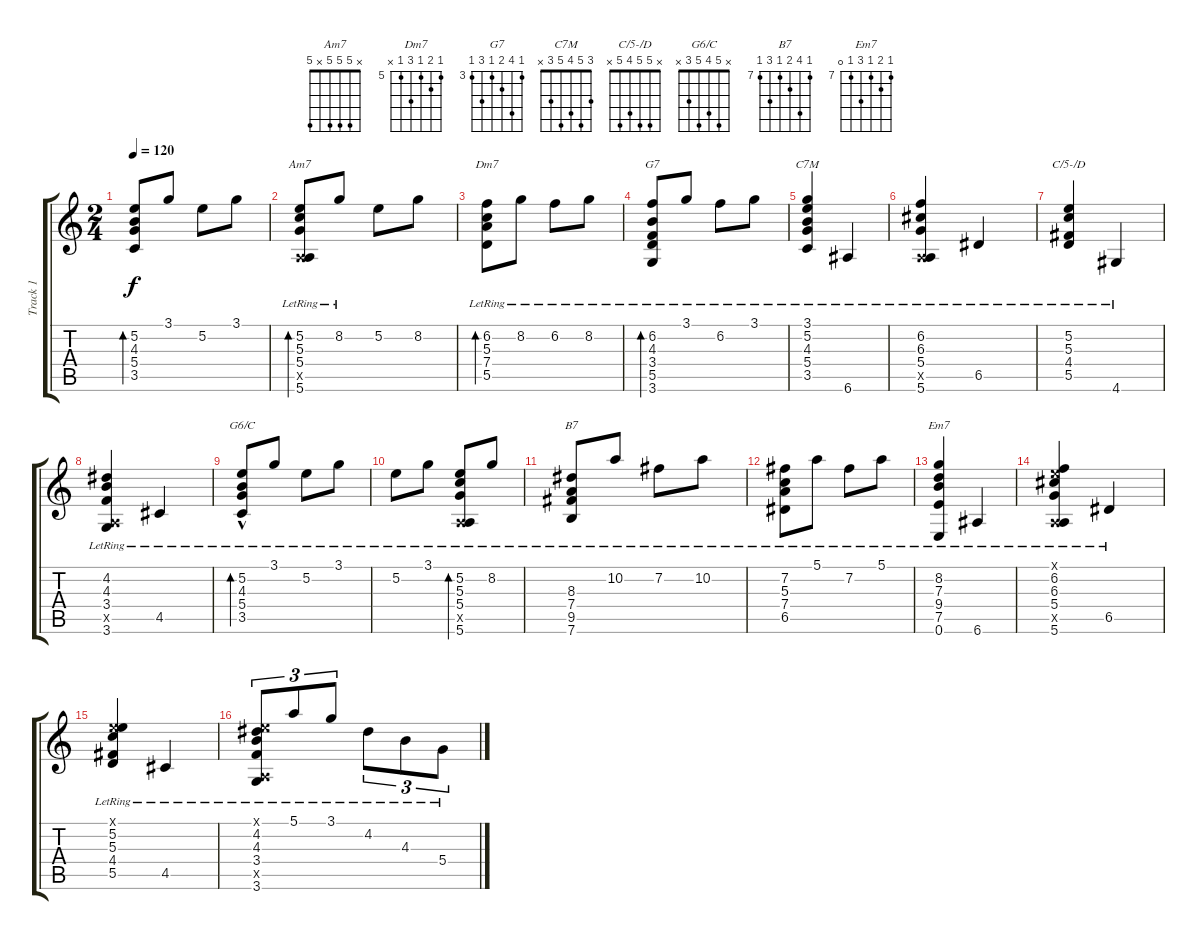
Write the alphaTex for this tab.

\track ("Track 1" "Track 1") {instrument electricguitarjazz}
\staff {score tabs}
\tuning (E4 B3 G3 D3 A2 E2) {hide}
\chord ("Am7" x 5 5 5 x 5)
\chord ("Dm7" 5 6 5 7 5 x) {firstfret 5}
\chord ("G7" 3 6 4 3 5 3) {firstfret 3}
\chord ("C7M" 3 5 4 5 3 x)
\chord ("C/5-/D" x 5 5 4 5 x)
\chord ("G6/C" x 5 4 5 3 x)
\chord ("B7" 7 10 8 7 9 7) {firstfret 7}
\chord ("Em7" 7 8 7 9 7 0) {firstfret 7}
\ts (2 4)
\tempo 120
\clef g2
\ks c
(5.2 4.3 5.4 3.5).8{bd 240 dy f} 3.1.8 5.2.8 3.1.8 |
(5.2{lr} 5.3{lr} 5.4{lr} 0.5{x} 5.6{lr}).8{bd 240 ch "Am7"} 8.2{lr}.8 5.2.8 8.2.8 |
(6.2{lr} 5.3{lr} 7.4{lr} 5.5{lr}).8{bd 240 ch "Dm7"} 8.2{lr}.8 6.2{lr}.8 8.2{lr}.8 |
(6.2{lr} 4.3{lr} 3.4{lr} 5.5{lr} 3.6{lr}).8{bd 240 ch "G7"} 3.1{lr}.8 6.2{lr}.8 3.1{lr}.8 |
(3.1{lr} 5.2{lr} 4.3{lr} 5.4{lr} 3.5{lr}).4{ch "C7M"} 6.6{lr}.4 |
(6.2{lr} 6.3{lr} 5.4{lr} 0.5{x} 5.6{lr}).4 6.5{lr}.4 |
(5.2{lr} 5.3{lr} 4.4{lr} 5.5{lr}).4{ch "C/5-/D"} 4.6{lr}.4 |
(4.2{lr} 4.3{lr} 3.4{lr} 0.5{x} 3.6{lr}).4 4.5{lr}.4 |
(5.2{lr} 4.3{lr} 5.4{lr} 3.5{hac lr}).8{bd 240 ch "G6/C"} 3.1{lr}.8 5.2{lr}.8 3.1{lr}.8 |
5.2{lr}.8 3.1{lr}.8 (5.2{lr} 5.3{lr} 5.4{lr} 0.5{x} 5.6{lr}).8{bd 240} 8.2{lr}.8 |
(8.3{lr} 7.4{lr} 9.5{lr} 7.6{lr}).8{ch "B7"} 10.2{lr}.8 7.2{lr}.8 10.2{lr}.8 |
(7.2{lr} 5.3{lr} 7.4{lr} 6.5{lr}).8 5.1{lr}.8 7.2{lr}.8 5.1{lr}.8 |
(8.2{lr} 7.3{lr} 9.4{lr} 7.5{lr} 0.6{lr}).4{ch "Em7"} 6.6{lr}.4 |
(0.1{x} 6.2{lr} 6.3{lr} 5.4{lr} 0.5{x} 5.6{lr}).4 6.5{lr}.4 |
(0.1{x} 5.2{lr} 5.3{lr} 4.4{lr} 5.5{lr}).4 4.5{lr}.4 |
(0.1{x} 4.2{lr} 4.3{lr} 3.4{lr} 0.5{x} 3.6{lr}).8{tu (3 2)} 5.1{lr}.8{tu (3 2)} 3.1{lr}.8{tu (3 2)} 4.2{lr}.8{tu (3 2)} 4.3{lr}.8{tu (3 2)} 5.4{lr}.8{tu (3 2)}
